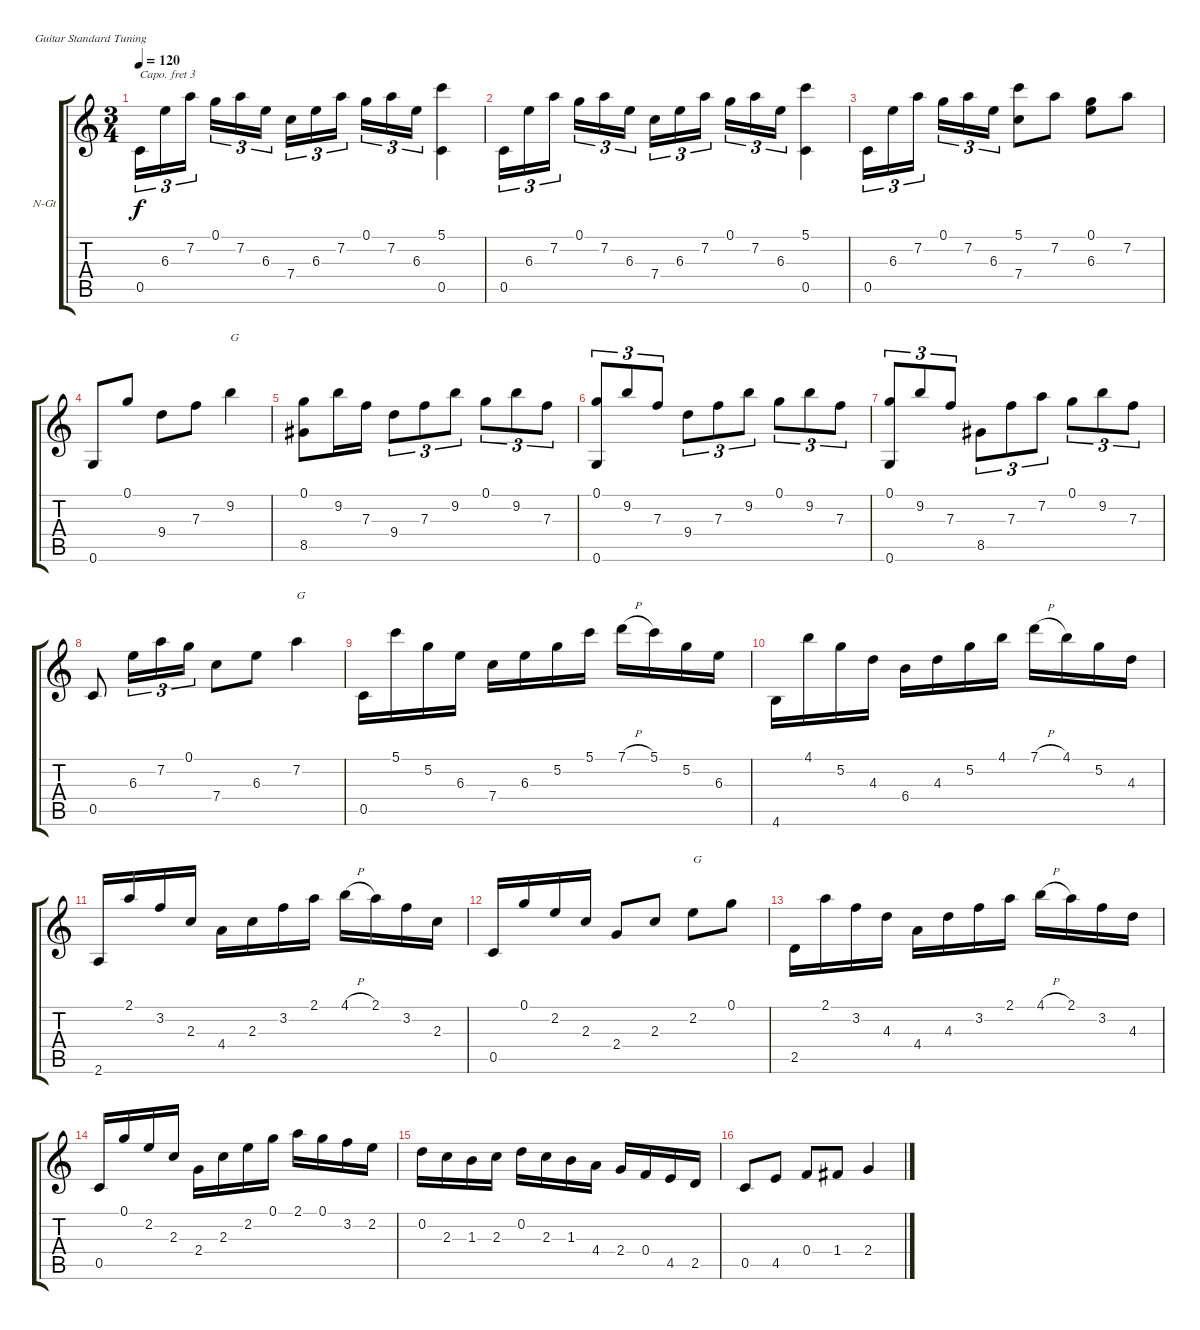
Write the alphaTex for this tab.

\bracketExtendMode groupsimilarinstruments
\firstSystemTrackNameOrientation horizontal
\otherSystemsTrackNameOrientation horizontal
\track ("Alegrias" "N-Gt") {instrument acousticguitarnylon}
\staff {score tabs}
\capo 3
\tuning (E4 B3 G3 D3 A2 E2)
\ts (3 4)
\tempo 120
\clef g2
\ks c
0.5.16{tu (3 2) dy f instrument acousticguitarnylon} 6.3.16{tu (3 2)} 7.2.16{tu (3 2)} 0.1.16{tu (3 2)} 7.2.16{tu (3 2)} 6.3.16{tu (3 2)} 7.4.16{tu (3 2)} 6.3.16{tu (3 2)} 7.2.16{tu (3 2)} 0.1.16{tu (3 2)} 7.2.16{tu (3 2)} 6.3.16{tu (3 2)} (5.1 0.5).4 |
0.5.16{tu (3 2)} 6.3.16{tu (3 2)} 7.2.16{tu (3 2)} 0.1.16{tu (3 2)} 7.2.16{tu (3 2)} 6.3.16{tu (3 2)} 7.4.16{tu (3 2)} 6.3.16{tu (3 2)} 7.2.16{tu (3 2)} 0.1.16{tu (3 2)} 7.2.16{tu (3 2)} 6.3.16{tu (3 2)} (5.1 0.5).4 |
0.5.16{tu (3 2)} 6.3.16{tu (3 2)} 7.2.16{tu (3 2)} 0.1.16{tu (3 2)} 7.2.16{tu (3 2)} 6.3.16{tu (3 2)} (5.1 7.4).8 7.2.8 (0.1 6.3).8 7.2.8 |
0.6.8 0.1.8 9.4.8 7.3.8 9.2.4{txt "G"} |
(0.1 8.5).8 9.2.16 7.3.16 9.4.8{tu (3 2)} 7.3.8{tu (3 2)} 9.2.8{tu (3 2)} 0.1.8{tu (3 2)} 9.2.8{tu (3 2)} 7.3.8{tu (3 2)} |
(0.1 0.6).8{tu (3 2)} 9.2.8{tu (3 2)} 7.3.8{tu (3 2)} 9.4.8{tu (3 2)} 7.3.8{tu (3 2)} 9.2.8{tu (3 2)} 0.1.8{tu (3 2)} 9.2.8{tu (3 2)} 7.3.8{tu (3 2)} |
(0.1 0.6).8{tu (3 2)} 9.2.8{tu (3 2)} 7.3.8{tu (3 2)} 8.5.8{tu (3 2)} 7.3.8{tu (3 2)} 7.2.8{tu (3 2)} 0.1.8{tu (3 2)} 9.2.8{tu (3 2)} 7.3.8{tu (3 2)} |
0.5.8 6.3.16{tu (3 2)} 7.2.16{tu (3 2)} 0.1.16{tu (3 2)} 7.4.8 6.3.8 7.2.4{txt "G"} |
0.5.16 5.1.16 5.2.16 6.3.16 7.4.16 6.3.16 5.2.16 5.1.16 7.1{h}.16 5.1.16 5.2.16 6.3.16 |
4.6.16 4.1.16 5.2.16 4.3.16 6.4.16 4.3.16 5.2.16 4.1.16 7.1{h}.16 4.1.16 5.2.16 4.3.16 |
2.6.16 2.1.16 3.2.16 2.3.16 4.4.16 2.3.16 3.2.16 2.1.16 4.1{h}.16 2.1.16 3.2.16 2.3.16 |
0.5.16 0.1.16 2.2.16 2.3.16 2.4.8 2.3.8 2.2.8{txt "G"} 0.1.8 |
2.5.16 2.1.16 3.2.16 4.3.16 4.4.16 4.3.16 3.2.16 2.1.16 4.1{h}.16 2.1.16 3.2.16 4.3.16 |
0.5.16 0.1.16 2.2.16 2.3.16 2.4.16 2.3.16 2.2.16 0.1.16 2.1.16 0.1.16 3.2.16 2.2.16 |
0.2.16 2.3.16 1.3.16 2.3.16 0.2.16 2.3.16 1.3.16 4.4.16 2.4.16 0.4.16 4.5.16 2.5.16 |
0.5.8 4.5.8 0.4.8 1.4.8 2.4.4
